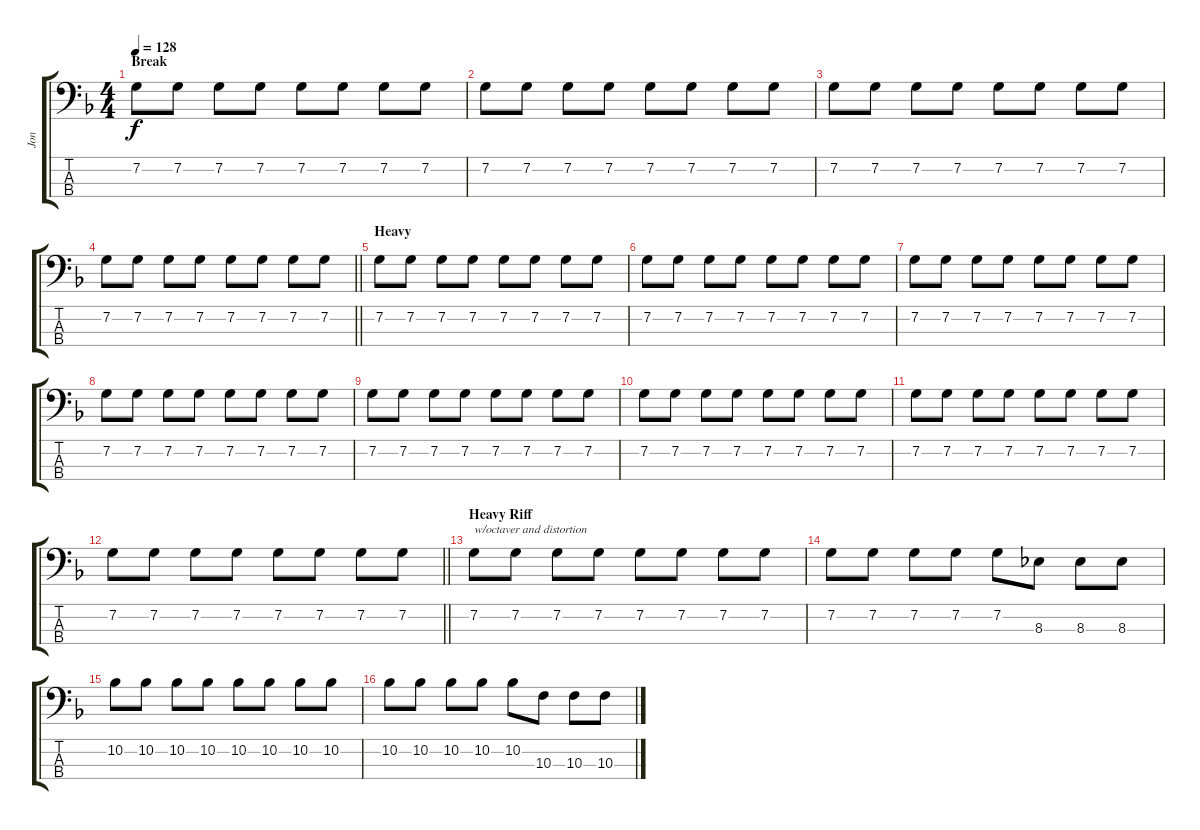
\track ("Jon" "Jon") {instrument electricbassfinger}
\staff {score tabs}
\tuning (F2 C2 G1 D1) {hide}
\ts (4 4)
\section ("" "Break")
\tempo 128
\clef f4
\ks dminor
7.2.8{dy f} 7.2.8 7.2.8 7.2.8 7.2.8 7.2.8 7.2.8 7.2.8 |
7.2.8 7.2.8 7.2.8 7.2.8 7.2.8 7.2.8 7.2.8 7.2.8 |
7.2.8 7.2.8 7.2.8 7.2.8 7.2.8 7.2.8 7.2.8 7.2.8 |
\barLineRight lightlight
7.2.8 7.2.8 7.2.8 7.2.8 7.2.8 7.2.8 7.2.8 7.2.8 |
\section ("" "Heavy")
7.2.8 7.2.8 7.2.8 7.2.8 7.2.8 7.2.8 7.2.8 7.2.8 |
7.2.8 7.2.8 7.2.8 7.2.8 7.2.8 7.2.8 7.2.8 7.2.8 |
7.2.8 7.2.8 7.2.8 7.2.8 7.2.8 7.2.8 7.2.8 7.2.8 |
7.2.8 7.2.8 7.2.8 7.2.8 7.2.8 7.2.8 7.2.8 7.2.8 |
7.2.8 7.2.8 7.2.8 7.2.8 7.2.8 7.2.8 7.2.8 7.2.8 |
7.2.8 7.2.8 7.2.8 7.2.8 7.2.8 7.2.8 7.2.8 7.2.8 |
7.2.8 7.2.8 7.2.8 7.2.8 7.2.8 7.2.8 7.2.8 7.2.8 |
\barLineRight lightlight
7.2.8 7.2.8 7.2.8 7.2.8 7.2.8 7.2.8 7.2.8 7.2.8 |
\section ("" "Heavy Riff")
7.2.8{txt "w/octaver and distortion"} 7.2.8 7.2.8 7.2.8 7.2.8 7.2.8 7.2.8 7.2.8 |
7.2.8 7.2.8 7.2.8 7.2.8 7.2.8 8.3.8 8.3.8 8.3.8 |
10.2.8 10.2.8 10.2.8 10.2.8 10.2.8 10.2.8 10.2.8 10.2.8 |
10.2.8 10.2.8 10.2.8 10.2.8 10.2.8 10.3.8 10.3.8 10.3.8
